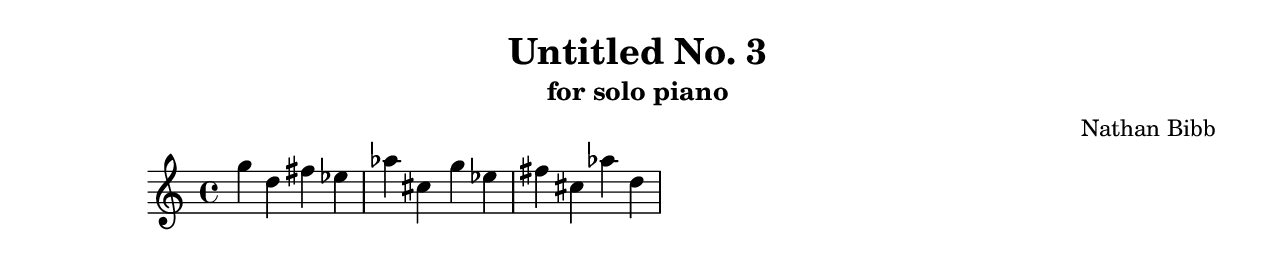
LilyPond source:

\version "2.12.0"
\header {
  title = "Untitled No. 3"
  subtitle = "for solo piano"
  composer = "Nathan Bibb"
}
\include "english.ly"
\paper {
 #(set-paper-size "letter")
}


sol = {

	\clef treble
	\time 4/4	g''4	d''4	fs''4	ef''4
			af''4	cs''4	g''4	ef''4
			fs''4	cs''4	af''4	d''4

}


\score {
	\new Staff \sol
	\layout { }
}	

\score {
	\unfoldRepeats {
		\new Staff \sol
		}
 		\midi {
 			\context {
				\Score
				tempoWholesPerMinute = #(ly:make-moment 111 8)
			}
 		}
 	}

